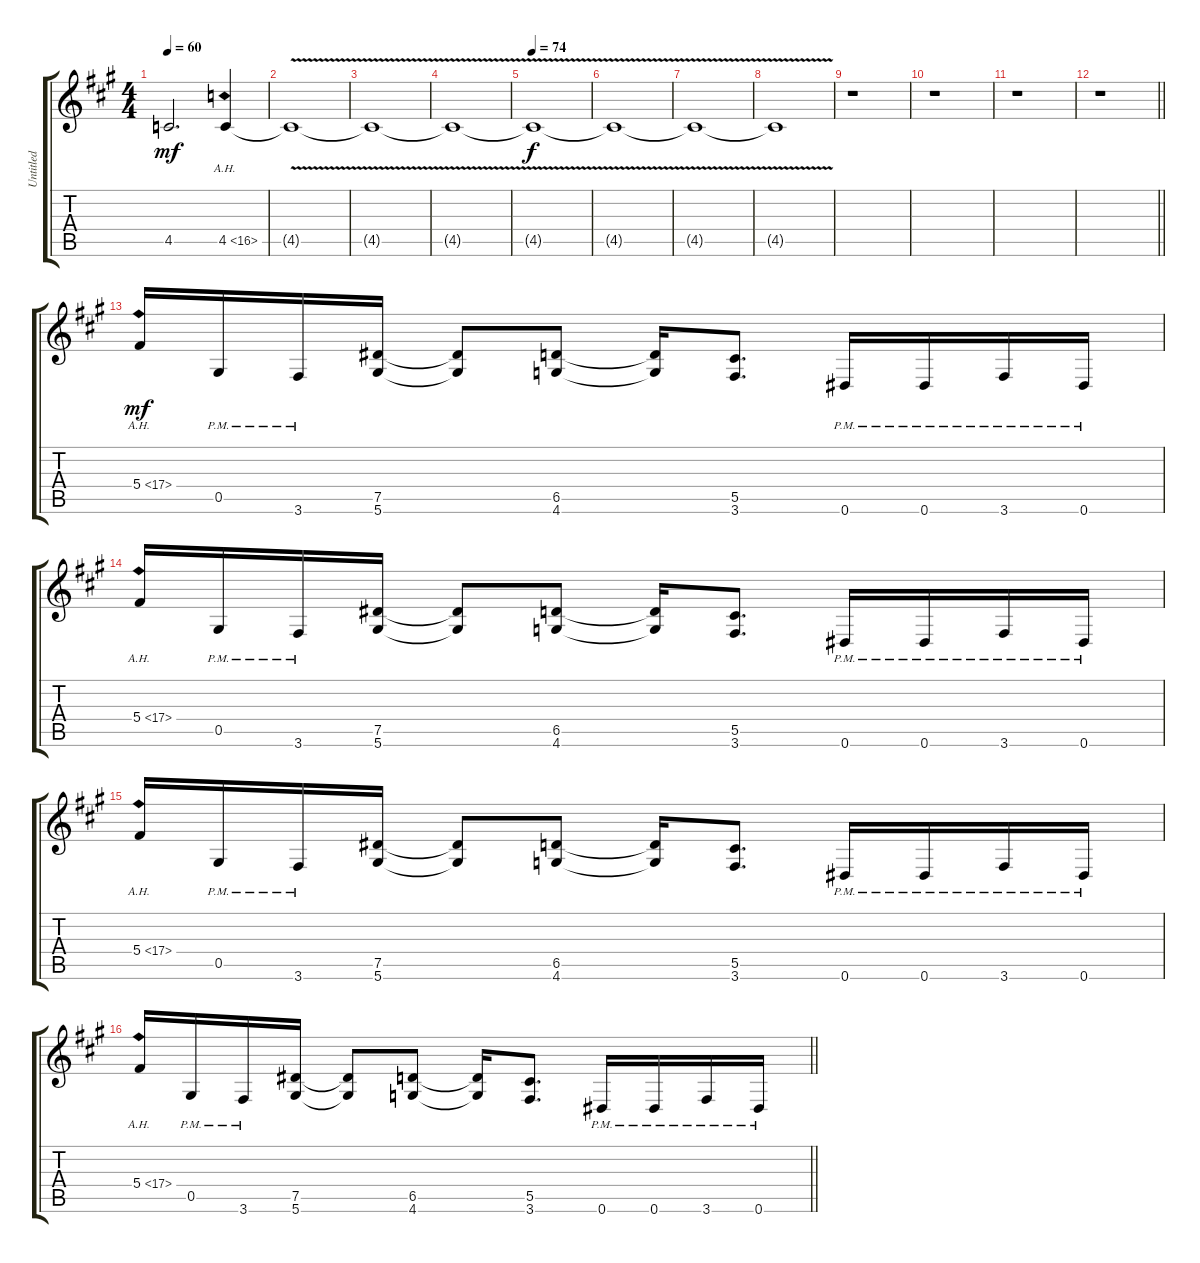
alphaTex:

\track ("Untitled" "Untitled") {instrument distortionguitar}
\staff {score tabs}
\tuning (Eb4 Bb3 Gb3 Db3 Ab2 Eb2) {hide}
\ts (4 4)
\tempo 60
\clef g2
\ks a
4.5.2{d dy mf instrument distortionguitar} 4.5{ah 12}.4 |
4.5{v t}.1 |
4.5{v t}.1 |
4.5{v t}.1 |
\tempo 74
4.5{v t}.1{dy f} |
4.5{v t}.1 |
4.5{v t}.1 |
4.5{v t}.1 |
r.1 |
r.1 |
r.1 |
\barLineRight lightlight
r.1 |
5.4{ah 12}.16{dy mf} 0.5{pm}.16 3.6{pm}.16 (7.5 5.6).16 (7.5{t} 5.6{t}).8 (6.5 4.6).8 (6.5{t} 4.6{t}).16 (5.5 3.6).8{d} 0.6{pm}.16 0.6{pm}.16 3.6{pm}.16 0.6{pm}.16 |
5.4{ah 12}.16 0.5{pm}.16 3.6{pm}.16 (7.5 5.6).16 (7.5{t} 5.6{t}).8 (6.5 4.6).8 (6.5{t} 4.6{t}).16 (5.5 3.6).8{d} 0.6{pm}.16 0.6{pm}.16 3.6{pm}.16 0.6{pm}.16 |
5.4{ah 12}.16 0.5{pm}.16 3.6{pm}.16 (7.5 5.6).16 (7.5{t} 5.6{t}).8 (6.5 4.6).8 (6.5{t} 4.6{t}).16 (5.5 3.6).8{d} 0.6{pm}.16 0.6{pm}.16 3.6{pm}.16 0.6{pm}.16 |
\barLineRight lightlight
5.4{ah 12}.16 0.5{pm}.16 3.6{pm}.16 (7.5 5.6).16 (7.5{t} 5.6{t}).8 (6.5 4.6).8 (6.5{t} 4.6{t}).16 (5.5 3.6).8{d} 0.6{pm}.16 0.6{pm}.16 3.6{pm}.16 0.6{pm}.16
